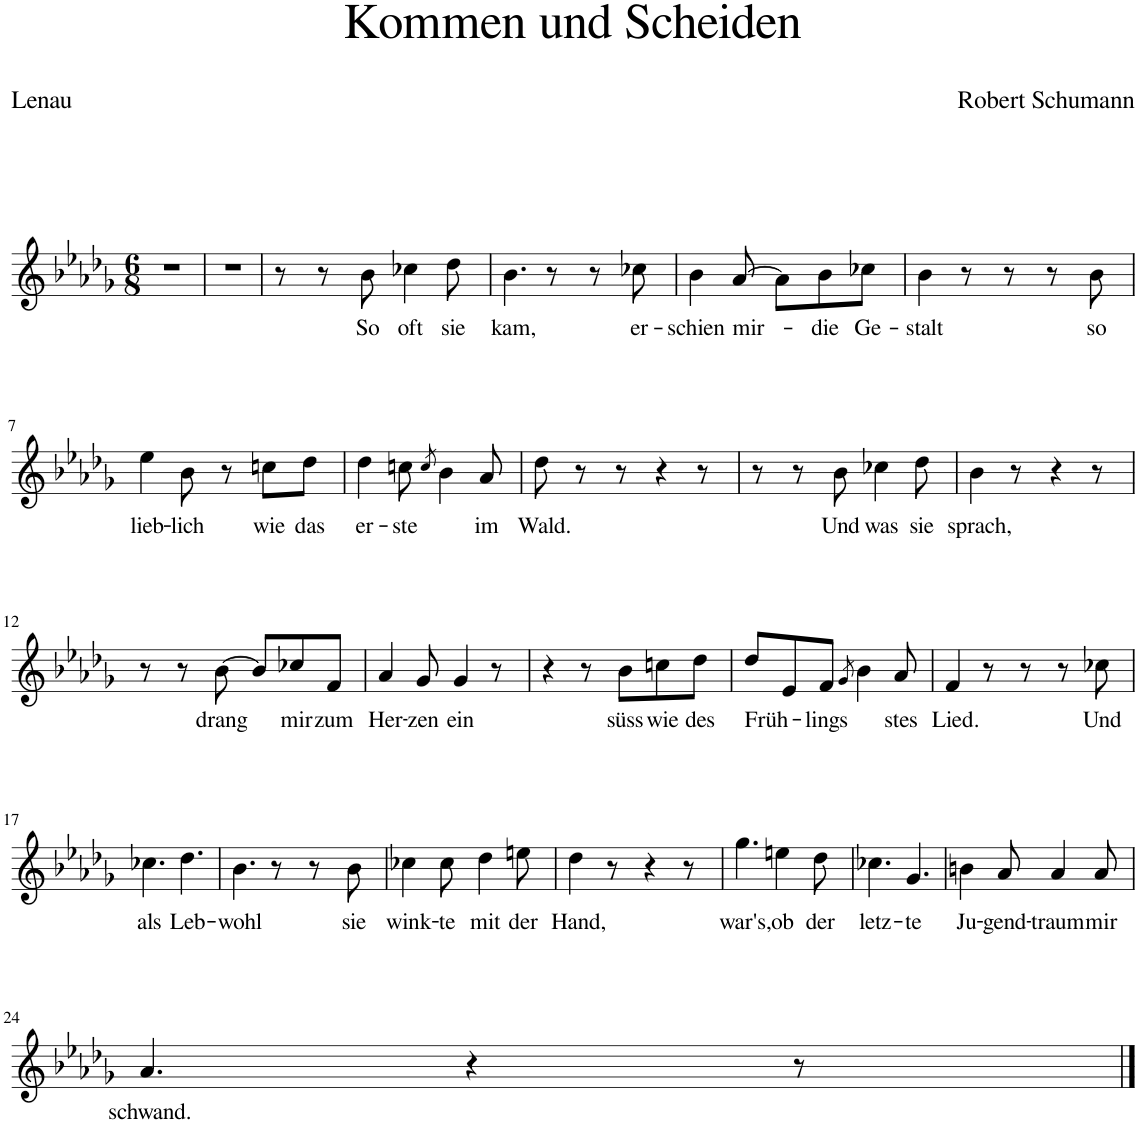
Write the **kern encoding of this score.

**kern	**text
*part1	*part1
*staff1	*staff1
*I"Piano	*
*I'Pno	*
*clefG2	*
*k[b-e-a-d-g-]	*
*M6/8	*
=1	=1
2.r	.
=2	=2
2.r	.
=3	=3
8r	.
8r	.
!	!LO:LY:b
8b-\	So
!	!LO:LY:b
4cc-X\	oft
!	!LO:LY:b
8dd-\	sie
=4	=4
!	!LO:LY:b
4.b-\	kam,
8r	.
8r	.
!	!LO:LY:b
8cc-X\	er-
=5	=5
!	!LO:LY:b
4b-\	-schien
!	!LO:LY:b
[8a-/	mir-
8a-\L]	.
!	!LO:LY:b
8b-\	-die
!	!LO:LY:b
8cc-X\J	Ge-
=6	=6
!	!LO:LY:b
4b-\	-stalt
8r	.
8r	.
8r	.
!	!LO:LY:b
8b-\	so
!!LO:LB:g=z
=7	=7
!	!LO:LY:b
4ee-\	lieb-
!	!LO:LY:b
8b-\	-lich
8r	.
!	!LO:LY:b
8ccn\L	wie
!	!LO:LY:b
8dd-\J	das
=8	=8
!	!LO:LY:b
4dd-\	er-
!	!LO:LY:b
8ccn\	-ste
8qcc/	.
4b-\	.
!	!LO:LY:b
8a-/	im
=9	=9
!	!LO:LY:b
8dd-\	Wald.
8r	.
8r	.
4r	.
8r	.
=10	=10
8r	.
8r	.
!	!LO:LY:b
8b-\	Und
!	!LO:LY:b
4cc-X\	was
!	!LO:LY:b
8dd-\	sie
=11	=11
!	!LO:LY:b
4b-\	sprach,
8r	.
4r	.
8r	.
!!LO:LB:g=z
=12	=12
8r	.
8r	.
!	!LO:LY:b
[8b-\	drang
8b-/L]	.
!	!LO:LY:b
8cc-X/	mir
!	!LO:LY:b
8f/J	zum
=13	=13
!	!LO:LY:b
4a-/	Her-
!	!LO:LY:b
8g-/	-zen
!	!LO:LY:b
4g-/	ein
8r	.
=14	=14
4r	.
8r	.
!	!LO:LY:b
8b-\L	süss
!	!LO:LY:b
8ccn\	wie
!	!LO:LY:b
8dd-\J	des
=15	=15
!	!LO:LY:b
8dd-/L	Früh-
8e-/	.
!	!LO:LY:b
8f/J	-lings
8qg-/	.
4b-\	.
!	!LO:LY:b
8a-/	-stes
=16	=16
!	!LO:LY:b
4f/	Lied.
8r	.
8r	.
8r	.
!	!LO:LY:b
8cc-X\	Und
!!LO:LB:g=z
=17	=17
!	!LO:LY:b
4.cc-X\	als
!	!LO:LY:b
4.dd-\	Leb-
=18	=18
!	!LO:LY:b
4.b-\	-wohl
8r	.
8r	.
!	!LO:LY:b
8b-\	sie
=19	=19
!	!LO:LY:b
4cc-X\	wink-
!	!LO:LY:b
8cc-\	-te
!	!LO:LY:b
4dd-\	mit
!	!LO:LY:b
8een\	der
=20	=20
!	!LO:LY:b
4dd-\	Hand,
8r	.
4r	.
8r	.
=21	=21
!	!LO:LY:b
4.gg-\	war's,
!	!LO:LY:b
4een\	ob
!	!LO:LY:b
8dd-\	der
=22	=22
!	!LO:LY:b
4.cc-X\	letz-
!	!LO:LY:b
4.g-/	-te
=23	=23
!	!LO:LY:b
4bn\	Ju-
!	!LO:LY:b
8a-/	-gend-
!	!LO:LY:b
4a-/	-traum
!	!LO:LY:b
8a-/	mir
!!LO:LB:g=z
=24	=24
!	!LO:LY:b
4.a-/	schwand.
4r	.
8r	.
==	==
*-	*-
